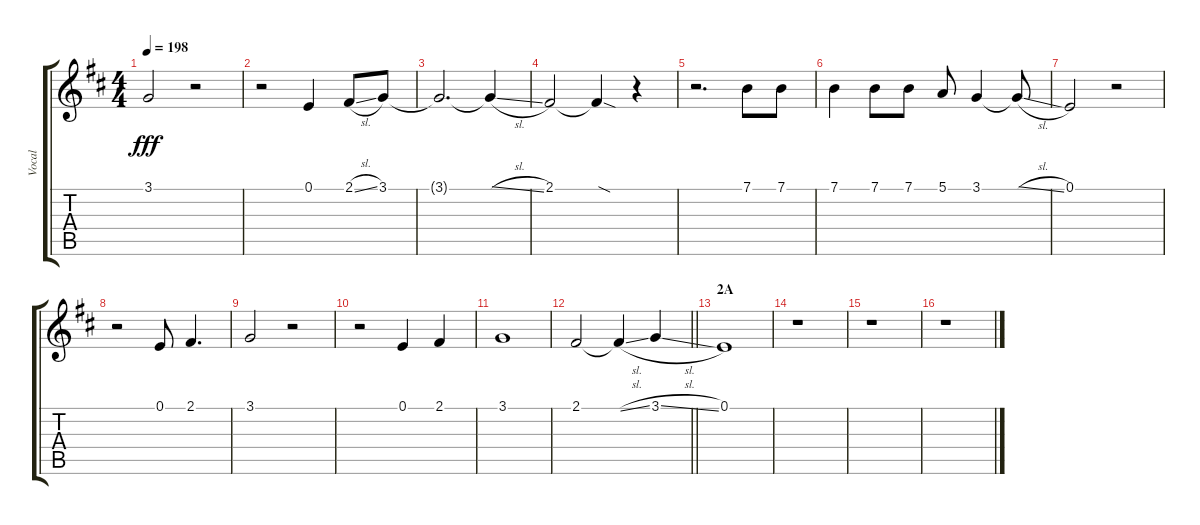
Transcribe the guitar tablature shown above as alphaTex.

\track ("Vocal" "Vocal") {instrument voiceoohs}
\staff {score tabs}
\tuning (E4 B3 G3 D3 A2 E2) {hide}
\ts (4 4)
\tempo 198
\clef g2
\ks d
3.1{t}.2{dy fff} r.2 |
r.2 0.1.4 2.1{sl}.8 3.1.8 |
3.1{t}.2{d} 3.1{sl t}.4 |
2.1.2 2.1{sod t}.4 r.4 |
r.2{d} 7.1.8 7.1.8 |
7.1.4 7.1.8 7.1.8 5.1.8 3.1.4 3.1{sl t}.8 |
0.1.2 r.2 |
r.2 0.1.8 2.1.4{d} |
3.1.2 r.2 |
r.2 0.1.4 2.1.4 |
3.1.1 |
\barLineRight lightlight
2.1.2 2.1{sl t}.4 3.1{sl}.4 |
\section ("" "2A")
0.1.1 |
r.1 |
r.1 |
r.1
